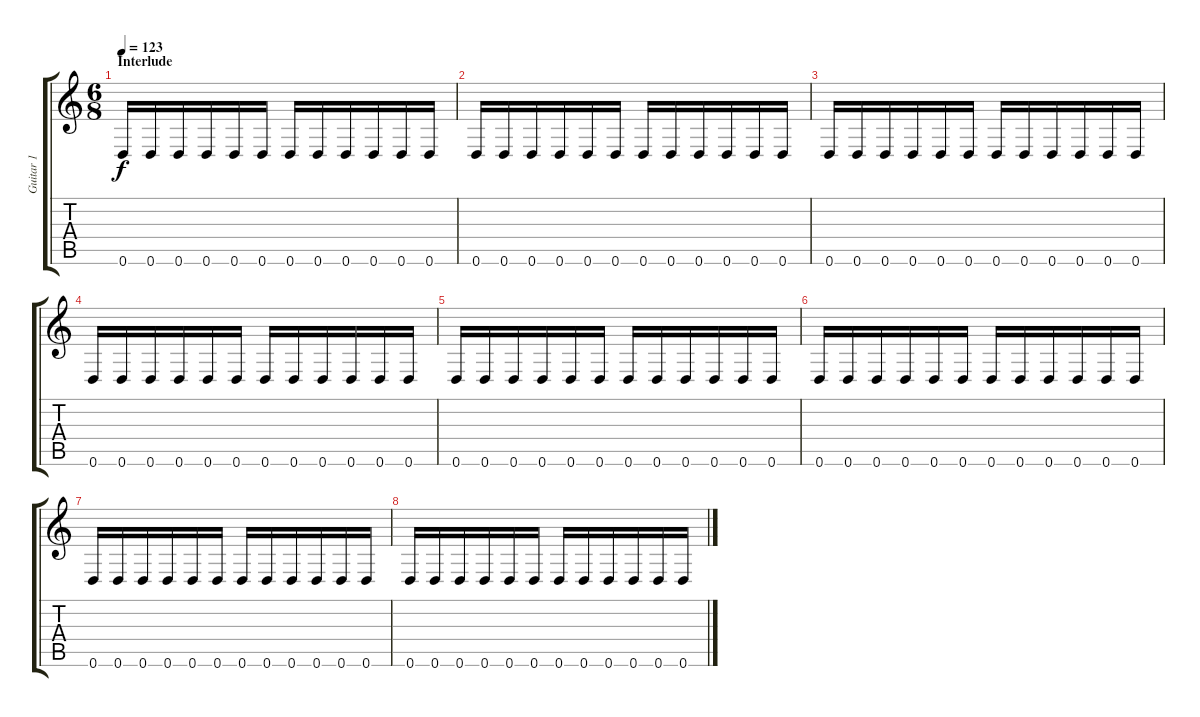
\track ("Guitar 1" "Guitar 1") {instrument distortionguitar}
\staff {score tabs}
\tuning (E4 B3 G3 D3 A2 D2) {hide}
\ts (6 8)
\section ("" "Interlude")
\tempo 123
\clef g2
\ks c
0.6.16{dy f} 0.6.16 0.6.16 0.6.16 0.6.16 0.6.16 0.6.16 0.6.16 0.6.16 0.6.16 0.6.16 0.6.16 |
0.6.16 0.6.16 0.6.16 0.6.16 0.6.16 0.6.16 0.6.16 0.6.16 0.6.16 0.6.16 0.6.16 0.6.16 |
0.6.16 0.6.16 0.6.16 0.6.16 0.6.16 0.6.16 0.6.16 0.6.16 0.6.16 0.6.16 0.6.16 0.6.16 |
0.6.16 0.6.16 0.6.16 0.6.16 0.6.16 0.6.16 0.6.16 0.6.16 0.6.16 0.6.16 0.6.16 0.6.16 |
0.6.16 0.6.16 0.6.16 0.6.16 0.6.16 0.6.16 0.6.16 0.6.16 0.6.16 0.6.16 0.6.16 0.6.16 |
0.6.16 0.6.16 0.6.16 0.6.16 0.6.16 0.6.16 0.6.16 0.6.16 0.6.16 0.6.16 0.6.16 0.6.16 |
0.6.16 0.6.16 0.6.16 0.6.16 0.6.16 0.6.16 0.6.16 0.6.16 0.6.16 0.6.16 0.6.16 0.6.16 |
0.6.16 0.6.16 0.6.16 0.6.16 0.6.16 0.6.16 0.6.16 0.6.16 0.6.16 0.6.16 0.6.16 0.6.16
